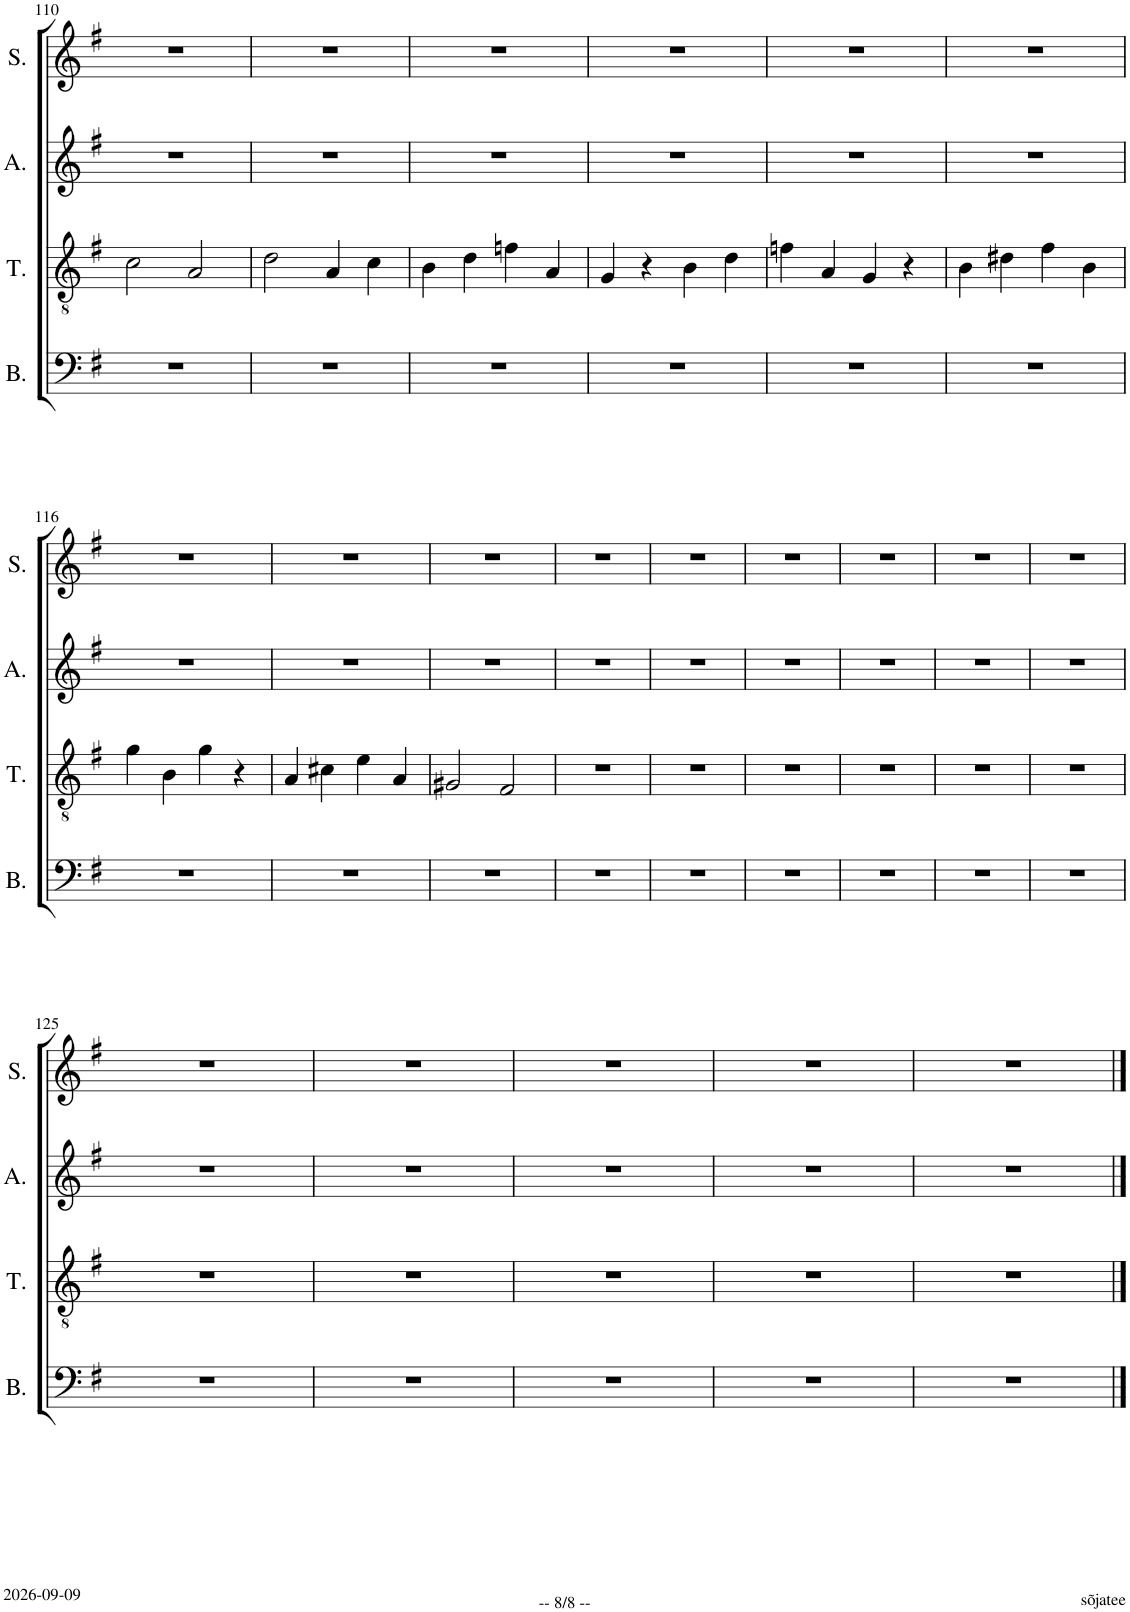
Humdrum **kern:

**kern	**kern	**kern	**kern
*part4	*part3	*part2	*part1
*staff4	*staff3	*staff2	*staff1
*I"Bass	*I"Tenor	*I"Alto	*I"Soprano
*I'B.	*I'T.	*I'A.	*I'S.
!!LO:PB:g=z
*clefF4	*clefGv2	*clefG2	*clefG2
*	*	*Trd1c2	*
*k[f#]	*k[f#]	*k[f#]	*k[f#]
*M4/4	*M4/4	*M4/4	*M4/4
=110	=110	=110	=110
1r	2c\	1r	1r
.	2A/	.	.
=111	=111	=111	=111
1r	2d\	1r	1r
.	4A/	.	.
.	4c\	.	.
=112	=112	=112	=112
1r	4B\	1r	1r
.	4d\	.	.
.	4fn\	.	.
.	4A/	.	.
=113	=113	=113	=113
1r	4G/	1r	1r
.	4r	.	.
.	4B\	.	.
.	4d\	.	.
=114	=114	=114	=114
1r	4fn\	1r	1r
.	4A/	.	.
.	4G/	.	.
.	4r	.	.
=115	=115	=115	=115
1r	4B\	1r	1r
.	4d#X\	.	.
.	4f#\	.	.
.	4B\	.	.
!!LO:LB:g=z
=116	=116	=116	=116
1r	4g\	1r	1r
.	4B\	.	.
.	4g\	.	.
.	4r	.	.
=117	=117	=117	=117
1r	4A/	1r	1r
.	4c#X\	.	.
.	4e\	.	.
.	4A/	.	.
=118	=118	=118	=118
1r	2G#X/	1r	1r
.	2F#/	.	.
=119	=119	=119	=119
1r	1r	1r	1r
=120	=120	=120	=120
1r	1r	1r	1r
=121	=121	=121	=121
1r	1r	1r	1r
=122	=122	=122	=122
1r	1r	1r	1r
=123	=123	=123	=123
1r	1r	1r	1r
=124	=124	=124	=124
1r	1r	1r	1r
!!LO:LB:g=z
=125	=125	=125	=125
1r	1r	1r	1r
=126	=126	=126	=126
1r	1r	1r	1r
=127	=127	=127	=127
1r	1r	1r	1r
=128	=128	=128	=128
1r	1r	1r	1r
=129	=129	=129	=129
1r	1r	1r	1r
==	==	==	==
*-	*-	*-	*-
